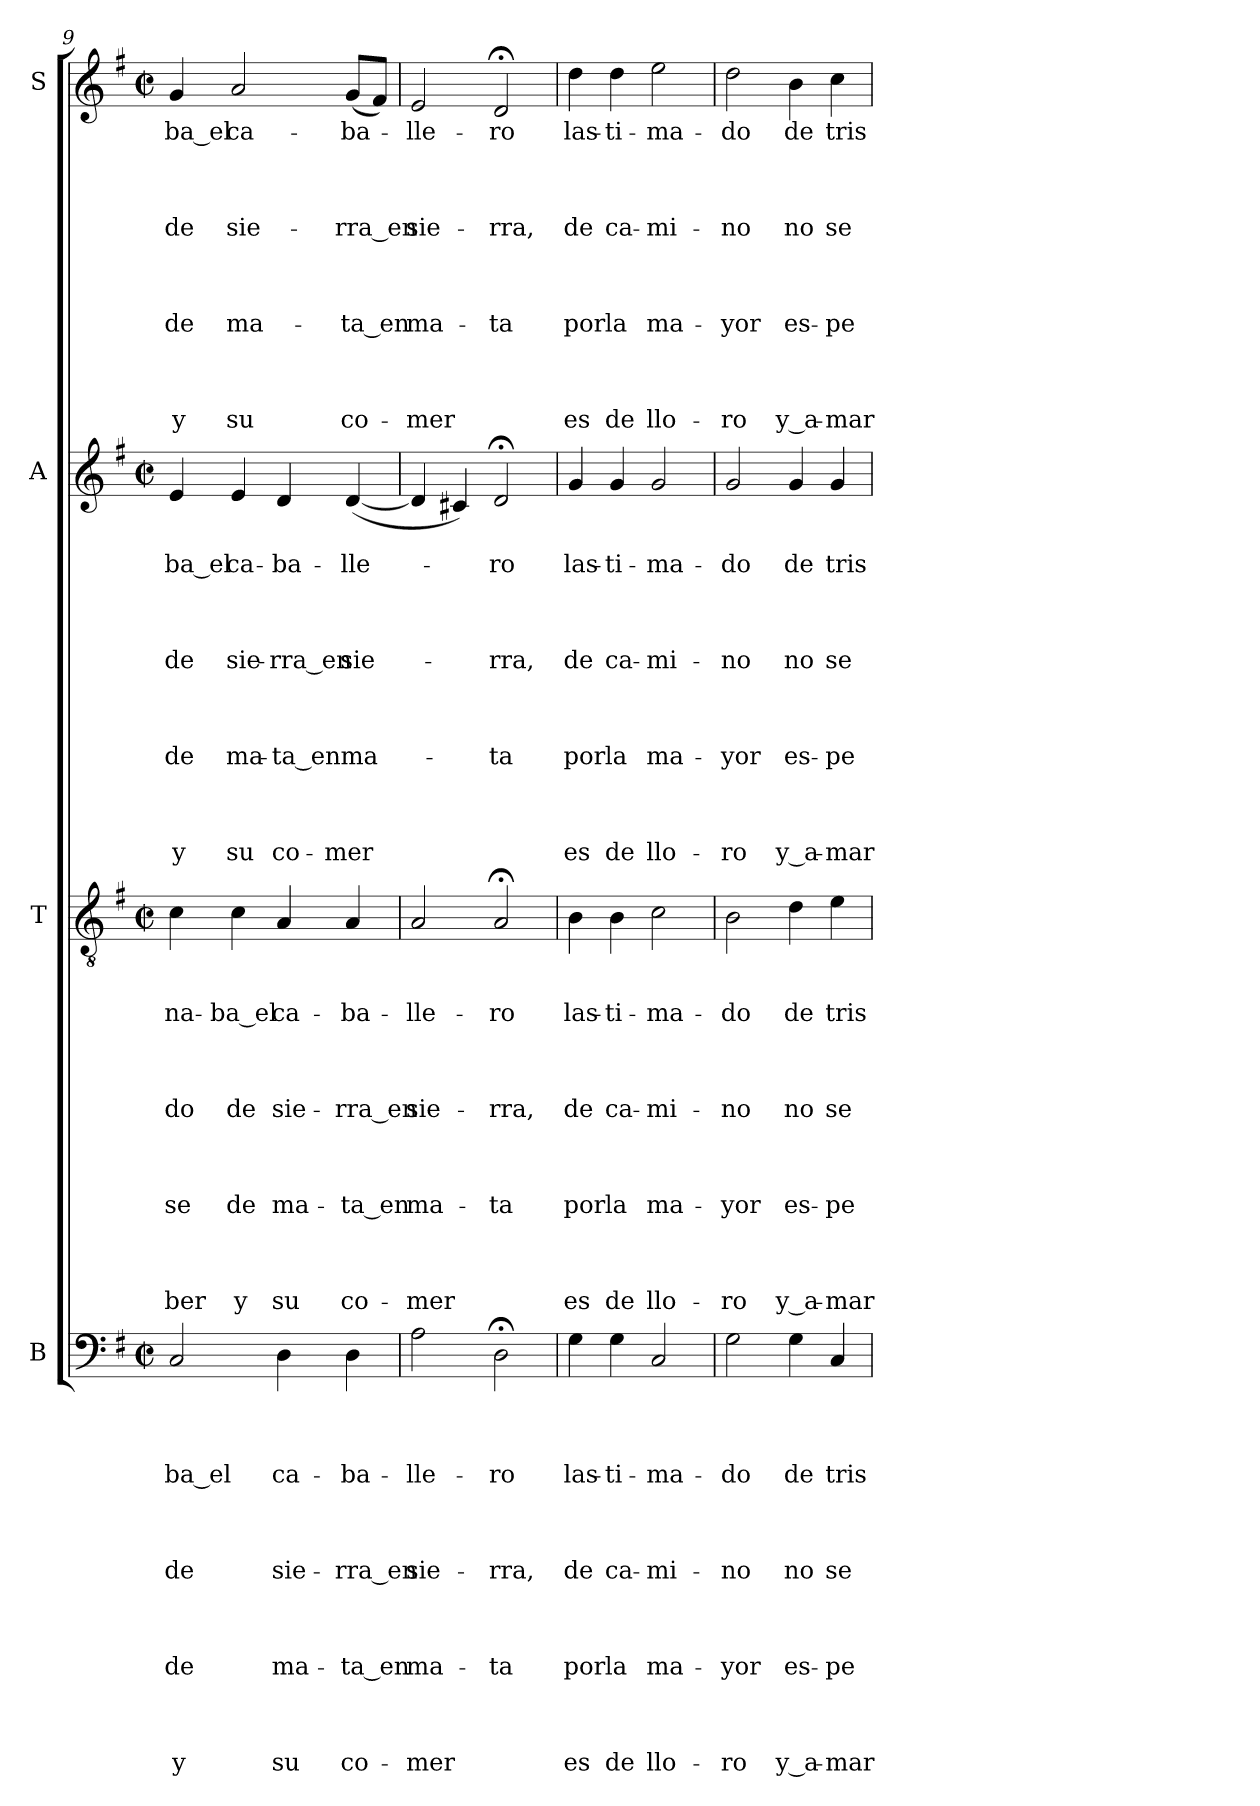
**kern	**text	**text	**text	**text	**text	**text	**text	**text	**text	**text	**text	**text	**text	**text	**text	**text	**kern	**text	**text	**text	**text	**text	**text	**text	**text	**text	**text	**text	**text	**text	**text	**text	**kern	**text	**text	**text	**text	**text	**text	**text	**text	**text	**text	**text	**text	**text	**text	**kern	**text	**text	**text	**text	**text	**text	**text	**text	**text	**text	**text	**text	**text
*part4	*part4	*part4	*part4	*part4	*part4	*part4	*part4	*part4	*part4	*part4	*part4	*part4	*part4	*part4	*part4	*part4	*part3	*part3	*part3	*part3	*part3	*part3	*part3	*part3	*part3	*part3	*part3	*part3	*part3	*part3	*part3	*part3	*part2	*part2	*part2	*part2	*part2	*part2	*part2	*part2	*part2	*part2	*part2	*part2	*part2	*part2	*part2	*part1	*part1	*part1	*part1	*part1	*part1	*part1	*part1	*part1	*part1	*part1	*part1	*part1	*part1
*staff4	*staff4	*staff4	*staff4	*staff4	*staff4	*staff4	*staff4	*staff4	*staff4	*staff4	*staff4	*staff4	*staff4	*staff4	*staff4	*staff4	*staff3	*staff3	*staff3	*staff3	*staff3	*staff3	*staff3	*staff3	*staff3	*staff3	*staff3	*staff3	*staff3	*staff3	*staff3	*staff3	*staff2	*staff2	*staff2	*staff2	*staff2	*staff2	*staff2	*staff2	*staff2	*staff2	*staff2	*staff2	*staff2	*staff2	*staff2	*staff1	*staff1	*staff1	*staff1	*staff1	*staff1	*staff1	*staff1	*staff1	*staff1	*staff1	*staff1	*staff1	*staff1
*I"B	*	*	*	*	*	*	*	*	*	*	*	*	*	*	*	*	*I"T	*	*	*	*	*	*	*	*	*	*	*	*	*	*	*	*I"A	*	*	*	*	*	*	*	*	*	*	*	*	*	*	*I"S	*	*	*	*	*	*	*	*	*	*	*	*	*
*clefF4	*	*	*	*	*	*	*	*	*	*	*	*	*	*	*	*	*clefGv2	*	*	*	*	*	*	*	*	*	*	*	*	*	*	*	*clefG2	*	*	*	*	*	*	*	*	*	*	*	*	*	*	*clefG2	*	*	*	*	*	*	*	*	*	*	*	*	*
*k[f#]	*	*	*	*	*	*	*	*	*	*	*	*	*	*	*	*	*k[f#]	*	*	*	*	*	*	*	*	*	*	*	*	*	*	*	*k[f#]	*	*	*	*	*	*	*	*	*	*	*	*	*	*	*k[f#]	*	*	*	*	*	*	*	*	*	*	*	*	*
*G:	*	*	*	*	*	*	*	*	*	*	*	*	*	*	*	*	*G:	*	*	*	*	*	*	*	*	*	*	*	*	*	*	*	*G:	*	*	*	*	*	*	*	*	*	*	*	*	*	*	*G:	*	*	*	*	*	*	*	*	*	*	*	*	*
*M2/2	*	*	*	*	*	*	*	*	*	*	*	*	*	*	*	*	*M2/2	*	*	*	*	*	*	*	*	*	*	*	*	*	*	*	*M2/2	*	*	*	*	*	*	*	*	*	*	*	*	*	*	*M2/2	*	*	*	*	*	*	*	*	*	*	*	*	*
*met(c|)	*	*	*	*	*	*	*	*	*	*	*	*	*	*	*	*	*met(c|)	*	*	*	*	*	*	*	*	*	*	*	*	*	*	*	*met(c|)	*	*	*	*	*	*	*	*	*	*	*	*	*	*	*met(c|)	*	*	*	*	*	*	*	*	*	*	*	*	*
=9	=9	=9	=9	=9	=9	=9	=9	=9	=9	=9	=9	=9	=9	=9	=9	=9	=9	=9	=9	=9	=9	=9	=9	=9	=9	=9	=9	=9	=9	=9	=9	=9	=9	=9	=9	=9	=9	=9	=9	=9	=9	=9	=9	=9	=9	=9	=9	=9	=9	=9	=9	=9	=9	=9	=9	=9	=9	=9	=9	=9	=9
2C/	.	.	.	-ba_el	.	.	.	de	.	.	.	de	.	.	.	y	4c\	.	.	-na-	.	.	.	-do	.	.	.	-se	.	.	.	-ber	4e/	.	-ba_el	.	.	.	de	.	.	.	de	.	.	.	y	4g/	-ba_el	.	.	.	de	.	.	.	de	.	.	.	y
.	.	.	.	.	.	.	.	.	.	.	.	.	.	.	.	.	4c\	.	.	-ba_el	.	.	.	de	.	.	.	de	.	.	.	y	4e/	.	ca-	.	.	.	sie-	.	.	.	ma-	.	.	.	su	2a/	ca-	.	.	.	sie-	.	.	.	ma-	.	.	.	su
4D\	.	.	.	ca-	.	.	.	sie-	.	.	.	ma-	.	.	.	su	4A/	.	.	ca-	.	.	.	sie-	.	.	.	ma-	.	.	.	su	4d/	.	-ba-	.	.	.	-rra_en	.	.	.	-ta_en	.	.	.	co-	.	.	.	.	.	.	.	.	.	.	.	.	.	.
4D\	.	.	.	-ba-	.	.	.	-rra_en	.	.	.	-ta_en	.	.	.	co-	4A/	.	.	-ba-	.	.	.	-rra_en	.	.	.	-ta_en	.	.	.	co-	([4d/	.	-lle-	.	.	.	sie-	.	.	.	ma-	.	.	.	-mer	(8g/L	-ba-	.	.	.	-rra_en	.	.	.	-ta_en	.	.	.	co-
.	.	.	.	.	.	.	.	.	.	.	.	.	.	.	.	.	.	.	.	.	.	.	.	.	.	.	.	.	.	.	.	.	.	.	.	.	.	.	.	.	.	.	.	.	.	.	.	8f#/J)	.	.	.	.	.	.	.	.	.	.	.	.	.
=10	=10	=10	=10	=10	=10	=10	=10	=10	=10	=10	=10	=10	=10	=10	=10	=10	=10	=10	=10	=10	=10	=10	=10	=10	=10	=10	=10	=10	=10	=10	=10	=10	=10	=10	=10	=10	=10	=10	=10	=10	=10	=10	=10	=10	=10	=10	=10	=10	=10	=10	=10	=10	=10	=10	=10	=10	=10	=10	=10	=10	=10
2A\	.	.	.	-lle-	.	.	.	sie-	.	.	.	ma-	.	.	.	-mer	2A/	.	.	-lle-	.	.	.	sie-	.	.	.	ma-	.	.	.	-mer	4d/]	.	.	.	.	.	.	.	.	.	.	.	.	.	.	2e/	-lle-	.	.	.	sie-	.	.	.	ma-	.	.	.	-mer
.	.	.	.	.	.	.	.	.	.	.	.	.	.	.	.	.	.	.	.	.	.	.	.	.	.	.	.	.	.	.	.	.	4c#X/)	.	.	.	.	.	.	.	.	.	.	.	.	.	.	.	.	.	.	.	.	.	.	.	.	.	.	.	.
2D;<\	.	.	.	-ro	.	.	.	-rra,	.	.	.	-ta	.	.	.	.	2A;</	.	.	-ro	.	.	.	-rra,	.	.	.	-ta	.	.	.	.	2d;</	.	-ro	.	.	.	-rra,	.	.	.	-ta	.	.	.	.	2d;</	-ro	.	.	.	-rra,	.	.	.	-ta	.	.	.	.
=11	=11	=11	=11	=11	=11	=11	=11	=11	=11	=11	=11	=11	=11	=11	=11	=11	=11	=11	=11	=11	=11	=11	=11	=11	=11	=11	=11	=11	=11	=11	=11	=11	=11	=11	=11	=11	=11	=11	=11	=11	=11	=11	=11	=11	=11	=11	=11	=11	=11	=11	=11	=11	=11	=11	=11	=11	=11	=11	=11	=11	=11
4G\	.	.	.	las-	.	.	.	de	.	.	.	por	.	.	.	es	4B\	.	.	las-	.	.	.	de	.	.	.	por	.	.	.	es	4g/	.	las-	.	.	.	de	.	.	.	por	.	.	.	es	4dd\	las-	.	.	.	de	.	.	.	por	.	.	.	es
4G\	.	.	.	-ti-	.	.	.	ca-	.	.	.	la	.	.	.	de	4B\	.	.	-ti-	.	.	.	ca-	.	.	.	la	.	.	.	de	4g/	.	-ti-	.	.	.	ca-	.	.	.	la	.	.	.	de	4dd\	-ti-	.	.	.	ca-	.	.	.	la	.	.	.	de
2C/	.	.	.	-ma-	.	.	.	-mi-	.	.	.	ma-	.	.	.	llo-	2c\	.	.	-ma-	.	.	.	-mi-	.	.	.	ma-	.	.	.	llo-	2g/	.	-ma-	.	.	.	-mi-	.	.	.	ma-	.	.	.	llo-	2ee\	-ma-	.	.	.	-mi-	.	.	.	ma-	.	.	.	llo-
=12	=12	=12	=12	=12	=12	=12	=12	=12	=12	=12	=12	=12	=12	=12	=12	=12	=12	=12	=12	=12	=12	=12	=12	=12	=12	=12	=12	=12	=12	=12	=12	=12	=12	=12	=12	=12	=12	=12	=12	=12	=12	=12	=12	=12	=12	=12	=12	=12	=12	=12	=12	=12	=12	=12	=12	=12	=12	=12	=12	=12	=12
2G\	.	.	.	-do	.	.	.	-no	.	.	.	-yor	.	.	.	-ro	2B\	.	.	-do	.	.	.	-no	.	.	.	-yor	.	.	.	-ro	2g/	.	-do	.	.	.	-no	.	.	.	-yor	.	.	.	-ro	2dd\	-do	.	.	.	-no	.	.	.	-yor	.	.	.	-ro
4G\	.	.	.	de	.	.	.	no	.	.	.	es-	.	.	.	y_a-	4d\	.	.	de	.	.	.	no	.	.	.	es-	.	.	.	y_a-	4g/	.	de	.	.	.	no	.	.	.	es-	.	.	.	y_a-	4b\	de	.	.	.	no	.	.	.	es-	.	.	.	y_a-
4C/	.	.	.	tris-	.	.	.	se	.	.	.	-pe-	.	.	.	-mar-	4e\	.	.	tris-	.	.	.	se	.	.	.	-pe-	.	.	.	-mar-	4g/	.	tris-	.	.	.	se	.	.	.	-pe-	.	.	.	-mar-	4cc\	tris-	.	.	.	se	.	.	.	-pe-	.	.	.	-mar-
=	=	=	=	=	=	=	=	=	=	=	=	=	=	=	=	=	=	=	=	=	=	=	=	=	=	=	=	=	=	=	=	=	=	=	=	=	=	=	=	=	=	=	=	=	=	=	=	=	=	=	=	=	=	=	=	=	=	=	=	=	=
*-	*-	*-	*-	*-	*-	*-	*-	*-	*-	*-	*-	*-	*-	*-	*-	*-	*-	*-	*-	*-	*-	*-	*-	*-	*-	*-	*-	*-	*-	*-	*-	*-	*-	*-	*-	*-	*-	*-	*-	*-	*-	*-	*-	*-	*-	*-	*-	*-	*-	*-	*-	*-	*-	*-	*-	*-	*-	*-	*-	*-	*-
